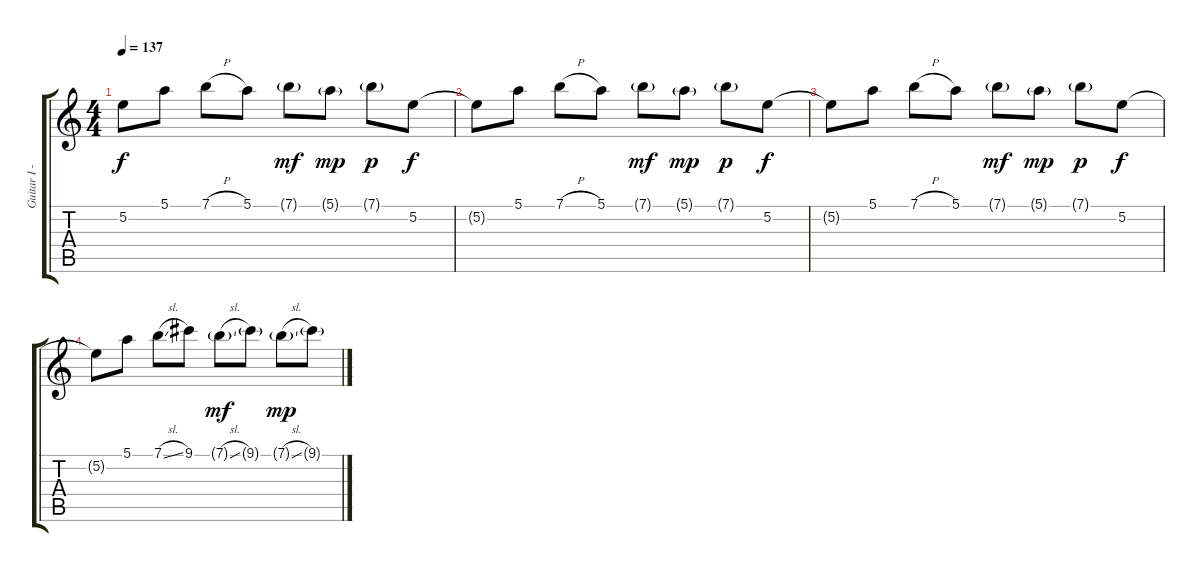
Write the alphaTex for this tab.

\track ("Guitar I - Gotoh" "Guitar I -") {instrument distortionguitar}
\staff {score tabs}
\tuning (E4 B3 G3 D3 A2 E2) {hide}
\ts (4 4)
\tempo 137
\clef g2
\ks c
5.2{t}.8{dy f} 5.1.8 7.1{h}.8 5.1.8 7.1{g}.8{dy mf} 5.1{g}.8{dy mp} 7.1{g}.8{dy p} 5.2.8{dy f} |
5.2{t}.8 5.1.8 7.1{h}.8 5.1.8 7.1{g}.8{dy mf} 5.1{g}.8{dy mp} 7.1{g}.8{dy p} 5.2.8{dy f} |
5.2{t}.8 5.1.8 7.1{h}.8 5.1.8 7.1{g}.8{dy mf} 5.1{g}.8{dy mp} 7.1{g}.8{dy p} 5.2.8{dy f} |
5.2{t}.8 5.1.8 7.1{sl}.8 9.1.8 7.1{sl g}.8{dy mf} 9.1{g}.8 7.1{sl g}.8{dy mp} 9.1{g}.8
